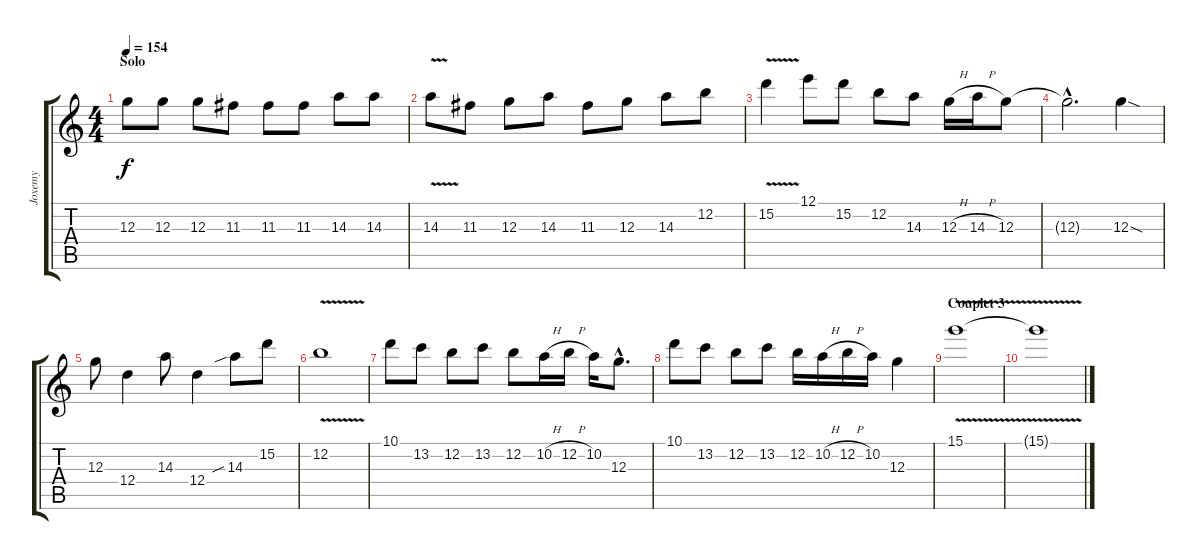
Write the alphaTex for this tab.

\track ("Joxemy" "Joxemy") {instrument overdrivenguitar}
\staff {score tabs}
\tuning (E4 B3 G3 D3 A2 E2) {hide}
\ts (4 4)
\section ("" "Solo")
\tempo 154
\clef g2
\ks c
12.3.8{dy f volume 16} 12.3.8 12.3.8 11.3.8 11.3.8 11.3.8 14.3.8 14.3.8 |
14.3{v}.8 11.3.8 12.3.8 14.3.8 11.3.8 12.3.8 14.3.8 12.2.8 |
15.2{v}.4 12.1.8 15.2.8 12.2.8 14.3.8 12.3{h}.16 14.3{h}.16 12.3.8 |
12.3{hac t}.2{d} 12.3{sod}.4 |
12.3.8 12.4.4 14.3.8 12.4.4 14.3{sib}.8 15.2.8 |
12.2{v}.1 |
10.1.8 13.2.8 12.2.8 13.2.8 12.2.8 10.2{h}.16 12.2{h}.16 10.2.16 12.3{hac}.8{d} |
10.1.8 13.2.8 12.2.8 13.2.8 12.2.16 10.2{h}.16 12.2{h}.16 10.2.16 12.3.4 |
\section ("" "Couplet 3")
15.1{v}.1 |
15.1{t}.1
